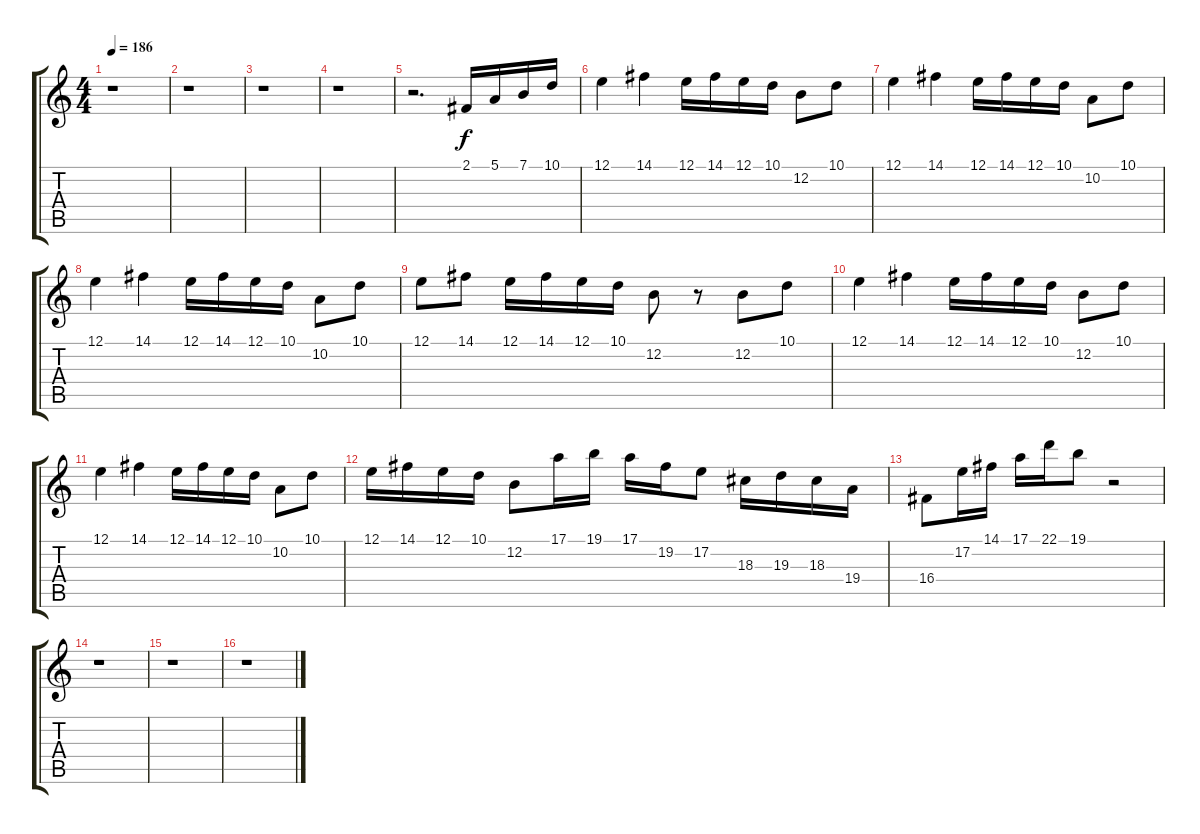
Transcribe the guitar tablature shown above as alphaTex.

\track "" {instrument orchestralharp}
\staff {score tabs}
\tuning (E4 B3 G3 D3 A2 E2) {hide}
\ts (4 4)
\tempo 186
\clef g2
\ks c
r.1{dy f} |
r.1 |
r.1 |
r.1 |
r.2{d} 2.1.16 5.1.16 7.1.16 10.1.16 |
12.1.4 14.1.4 12.1.16 14.1.16 12.1.16 10.1.16 12.2.8 10.1.8 |
12.1.4 14.1.4 12.1.16 14.1.16 12.1.16 10.1.16 10.2.8 10.1.8 |
12.1.4 14.1.4 12.1.16 14.1.16 12.1.16 10.1.16 10.2.8 10.1.8 |
12.1.8 14.1.8 12.1.16 14.1.16 12.1.16 10.1.16 12.2.8 r.8 12.2.8 10.1.8 |
12.1.4 14.1.4 12.1.16 14.1.16 12.1.16 10.1.16 12.2.8 10.1.8 |
12.1.4 14.1.4 12.1.16 14.1.16 12.1.16 10.1.16 10.2.8 10.1.8 |
12.1.16 14.1.16 12.1.16 10.1.16 12.2.8 17.1.16 19.1.16 17.1.16 19.2.16 17.2.8 18.3.16 19.3.16 18.3.16 19.4.16 |
16.4.8 17.2.16 14.1.16 17.1.16 22.1.16 19.1.8 r.2 |
r.1 |
r.1 |
r.1
